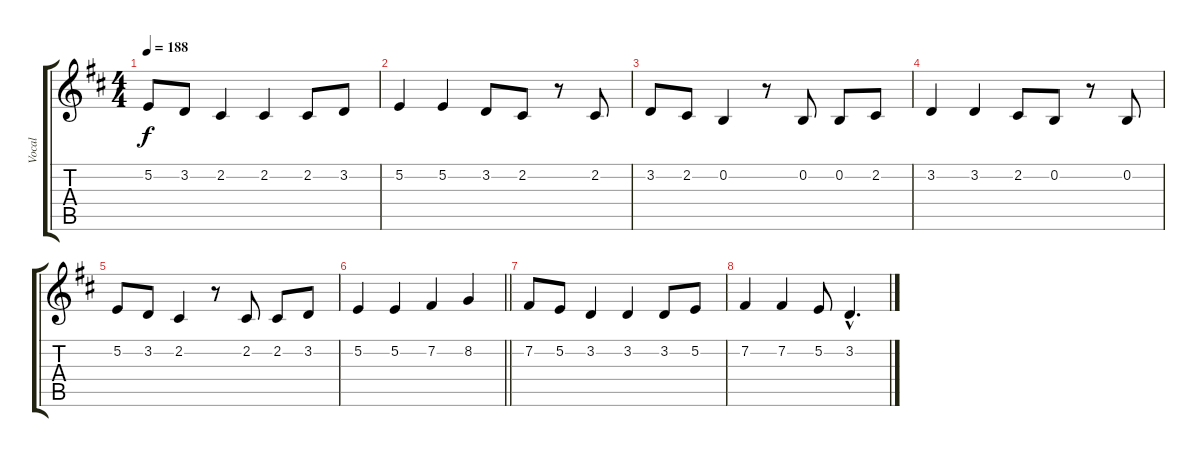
\track ("Vocal" "Vocal") {instrument altosax}
\staff {score tabs}
\tuning (E4 B3 G3 D3 A2 E2) {hide}
\ts (4 4)
\tempo 188
\clef g2
\ks bminor
5.2.8{dy f} 3.2.8 2.2.4 2.2.4 2.2.8 3.2.8 |
5.2.4 5.2.4 3.2.8 2.2.8 r.8 2.2.8 |
3.2.8 2.2.8 0.2.4 r.8 0.2.8 0.2.8 2.2.8 |
3.2.4 3.2.4 2.2.8 0.2.8 r.8 0.2.8 |
5.2.8 3.2.8 2.2.4 r.8 2.2.8 2.2.8 3.2.8 |
\barLineRight lightlight
5.2.4 5.2.4 7.2.4 8.2.4 |
7.2.8 5.2.8 3.2.4 3.2.4 3.2.8 5.2.8 |
7.2.4 7.2.4 5.2.8 3.2{hac}.4{d}
